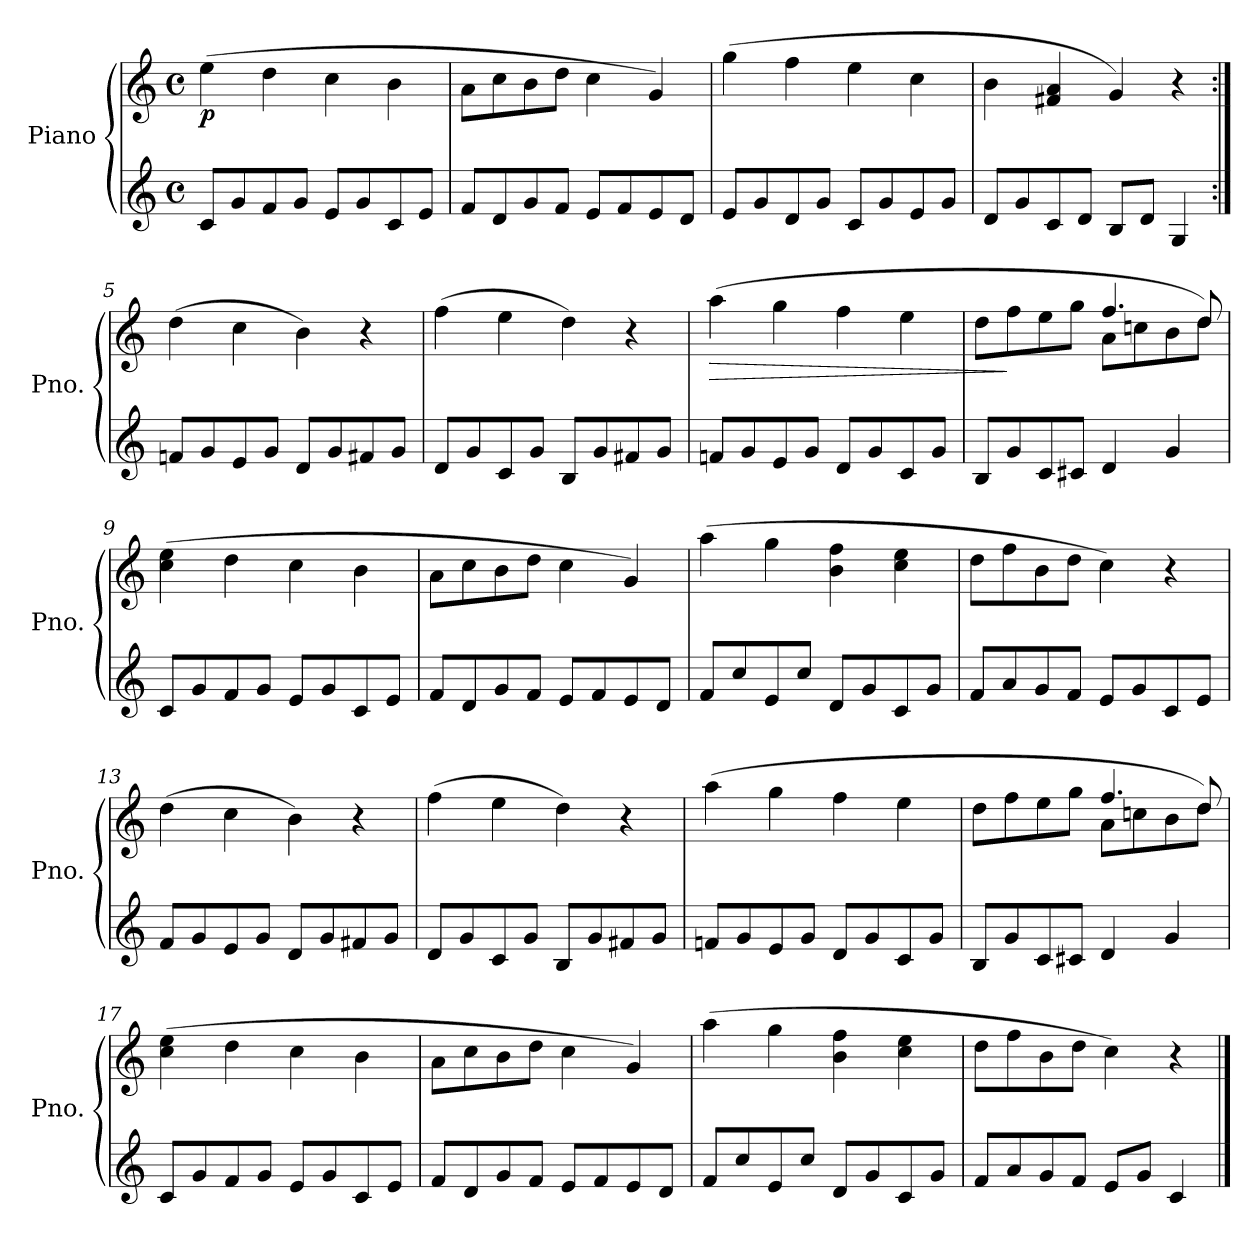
**kern	**kern	**dynam
*part1	*part1	*part1
*staff2	*staff1	*staff1/2
*I"Piano	*	*
*I'Pno.	*	*
*clefG2	*clefG2	*
*k[]	*k[]	*
*M4/4	*M4/4	*
*met(c)	*met(c)	*
=1	=1	=1
!	!	!LO:DY:b
8c</L	(>4ee\	p
8g/	.	.
8f/	4dd\	.
8g/J	.	.
8e/L	4cc\	.
8g/	.	.
8c/	4b\	.
8e/J	.	.
=2	=2	=2
8f</L	8a\L	.
8d/	8cc\	.
8g/	8b\	.
8f/J	8dd\J	.
8e/L	4cc\	.
8f/	.	.
8e/	4g/)	.
8d/J	.	.
=3	=3	=3
8e</L	(>4gg\	.
8g/	.	.
8d/	4ff\	.
8g/J	.	.
8c/L	4ee\	.
8g/	.	.
8e</	4cc\	.
8g/J	.	.
=4	=4	=4
8d</L	4b\	.
8g/	.	.
8c</	4f#X/ 4a/	.
8d</J	.	.
8B</L	4g/)	.
8d</J	.	.
4G/	4r	.
=5:|!	=5:|!	=5:|!
8fn</L	(>4dd\	.
8g/	.	.
8e/	4cc\	.
8g/J	.	.
8d/L	4b\)	.
8g/	.	.
8f#X/	4r	.
8g/J	.	.
!!LO:LB:g=z
=6	=6	=6
8d</L	(>4ff\	.
8g/	.	.
8c/	4ee\	.
8g/J	.	.
8B/L	4dd\)	.
8g/	.	.
8f#X/	4r	.
8g/J	.	.
=7	=7	=7
!	!	!LO:HP:b
8fn</L	(>4aa\	>
8g/	.	.
8e</	4gg\	.
8g/J	.	.
8d</L	4ff\	.
8g/	.	.
8c/	4ee\	.
8g/J	.	.
=8	=8	=8
*	*^	*
8B/L	8dd>\L	2ryy	.
8g/	8ff>\	.	]
8c</	8ee\	.	.
8c#X</J	8gg\J	.	.
4d</	4.ff/	8a\L	.
.	.	8ccn\	.
4g/	.	8b\	.
.	8dd/)	8dd\J	.
*	*v	*v	*
=9	=9	=9
8c/L	(>4cc\ 4ee\	.
8g/	.	.
8f/	4dd\	.
8g/J	.	.
8e/L	4cc\	.
8g/	.	.
8c/	4b\	.
8e/J	.	.
=10	=10	=10
8f/L	8a\L	.
8d/	8cc\	.
8g/	8b\	.
8f/J	8dd\J	.
8e/L	4cc\	.
8f/	.	.
8e/	4g/)	.
8d/J	.	.
!!LO:LB:g=z
=11	=11	=11
8f</L	(>4aa\	.
8cc/	.	.
8e</	4gg\	.
8cc/J	.	.
8d</L	4b\< 4ff\<	.
8g/	.	.
8c</	4cc\ 4ee\	.
8g</J	.	.
=12	=12	=12
8f</L	8dd\L	.
8a/	8ff\	.
8g/	8b\	.
8f/J	8dd\J	.
8e/L	4cc\)	.
8g</	.	.
8c</	4r	.
8e</J	.	.
=13	=13	=13
8f/L	(>4dd\	.
8g/	.	.
8e/	4cc\	.
8g/J	.	.
8d/L	4b\)	.
8g/	.	.
8f#X/	4r	.
8g/J	.	.
=14	=14	=14
8d/L	(>4ff\	.
8g/	.	.
8c/	4ee\	.
8g/J	.	.
8B/L	4dd\)	.
8g/	.	.
8f#X/	4r	.
8g/J	.	.
=15	=15	=15
8fn/L	(>4aa\	.
8g/	.	.
8e/	4gg\	.
8g/J	.	.
8d/L	4ff\	.
8g/	.	.
8c/	4ee\	.
8g/J	.	.
!!LO:LB:g=z
=16	=16	=16
*	*^	*
8B/L	8dd\L	2ryy	.
8g/	8ff\	.	.
8c/	8ee\	.	.
8c#X/J	8gg\J	.	.
4d/	4.ff/	8a\L	.
.	.	8ccn\	.
4g/	.	8b\	.
.	8dd/)	8dd\J	.
*	*v	*v	*
=17	=17	=17
8c/L	(>4cc\ 4ee\	.
8g/	.	.
8f/	4dd\	.
8g/J	.	.
8e/L	4cc\	.
8g/	.	.
8c/	4b\	.
8e/J	.	.
=18	=18	=18
8f/L	8a\L	.
8d/	8cc\	.
8g/	8b\	.
8f/J	8dd\J	.
8e/L	4cc\	.
8f/	.	.
8e/	4g/)	.
8d/J	.	.
=19	=19	=19
8f/L	(>4aa\	.
8cc/	.	.
8e/	4gg\	.
8cc/J	.	.
8d/L	4b\ 4ff\	.
8g/	.	.
8c/	4cc\ 4ee\	.
8g/J	.	.
=20	=20	=20
8f/L	8dd\L	.
8a/	8ff\	.
8g/	8b\	.
8f/J	8dd\J	.
8e/L	4cc\)	.
8g/J	.	.
4c/	4r	.
==	==	==
*-	*-	*-
